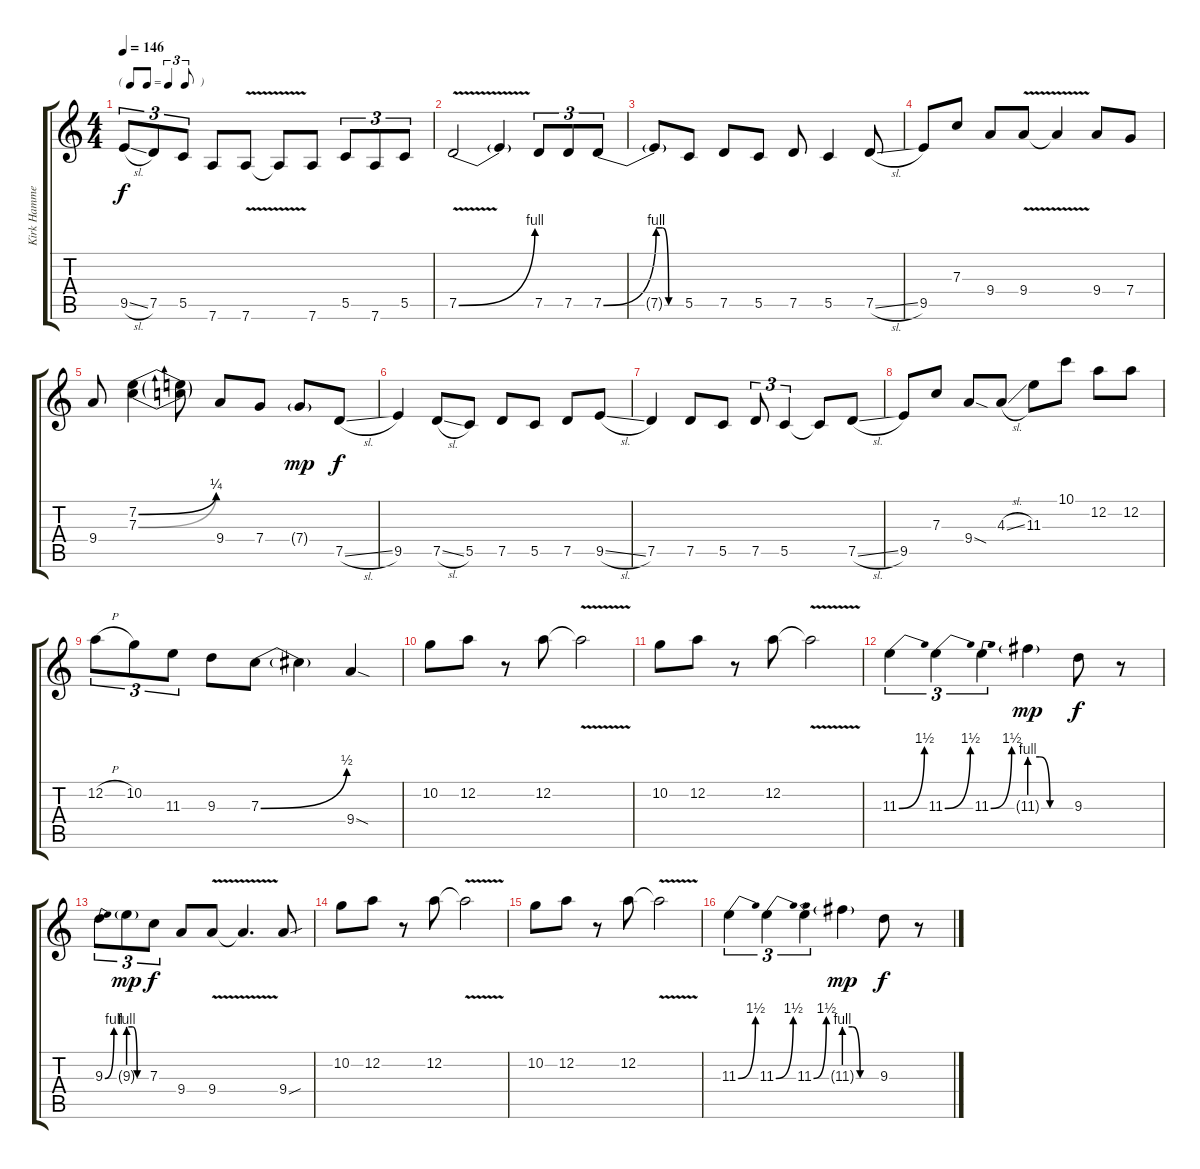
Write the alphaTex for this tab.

\track ("Kirk Hammet" "Kirk Hamme") {instrument distortionguitar}
\staff {score tabs}
\tuning (D4 A3 F3 C3 G2 D2) {hide}
\ts (4 4)
\tf triplet8th
\tempo 146
\clef g2
\ks c
9.5{sl}.8{tu (3 2) dy f} 7.5.8{tu (3 2)} 5.5.8{tu (3 2)} 7.6.8 7.6{v}.8 7.6{t}.8 7.6.8 5.5.8{tu (3 2)} 7.6.8{tu (3 2)} 5.5.8{tu (3 2)} |
7.5{be (bend 0 0 60 4) v}.2 7.5{t}.4 7.5.8{tu (3 2)} 7.5.8{tu (3 2)} 7.5{be (bend 0 0 60 4)}.8{tu (3 2)} |
7.5{be (custom 0 4 15 4 30 0 60 0) t}.8 5.5.8 7.5.8 5.5.8 7.5.8 5.5.4 7.5{sl}.8 |
9.5.8 7.3.8 9.4.8 9.4{v}.8 9.4{t}.4 9.4.8 7.4.8 |
9.4.8 (7.2{be (bend 0 0 60 1)} 7.3{be (bend 0 0 60 1)}).4 (7.2{t} 7.3{t}).8 9.4.8 7.4.8 7.4{g}.8{dy mp} 7.5{sl}.8{dy f} |
9.5.4 7.5{sl}.8 5.5.8 7.5.8 5.5.8 7.5.8 9.5{sl}.8 |
7.5.4 7.5.8 5.5.8 7.5.8{tu (3 2)} 5.5.4{tu (3 2)} 5.5{t}.8 7.5{sl}.8 |
9.5.8 7.3.8 9.4{sod}.8 4.3{sl}.8 11.3.8 10.1.8 12.2.8 12.2.8 |
12.2{h}.8{tu (3 2)} 10.2.8{tu (3 2)} 11.3.8{tu (3 2)} 9.3.8 7.3{be (bend 0 0 60 2)}.8 7.3{t}.4 9.4{sod}.4 |
10.2.8 12.2.8 r.8 12.2.8 12.2{v t}.2 |
10.2.8 12.2.8 r.8 12.2.8 12.2{v t}.2 |
11.3{be (bend 0 0 60 6)}.4{tu (3 2)} 11.3{be (bend 0 0 60 6)}.4{tu (3 2)} 11.3{be (bend 0 0 60 6)}.4{tu (3 2)} 11.3{be (custom 0 4 15 4 30 0 60 0) g}.4{dy mp} 9.3.8{dy f} r.8 |
9.3{be (bend 0 0 60 4)}.8{tu (3 2)} 9.3{be (custom 0 4 15 4 30 0 60 0) g}.8{tu (3 2) dy mp} 7.3.8{tu (3 2) dy f} 9.4.8 9.4{v}.8 9.4{t}.4{d} 9.4{sou}.8 |
10.2.8 12.2.8 r.8 12.2.8 12.2{v t}.2 |
10.2.8 12.2.8 r.8 12.2.8 12.2{v t}.2 |
11.3{be (bend 0 0 60 6)}.4{tu (3 2)} 11.3{be (bend 0 0 60 6)}.4{tu (3 2)} 11.3{be (bend 0 0 60 6)}.4{tu (3 2)} 11.3{be (custom 0 4 15 4 30 0 60 0) g}.4{dy mp} 9.3.8{dy f} r.8
